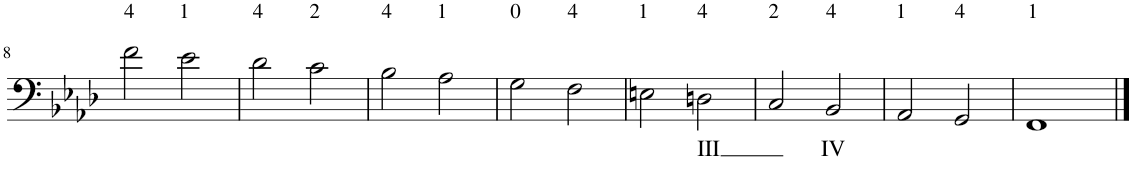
**kern	**text
*part1	*part1
*staff1	*staff1
*I"[Double Bass (C1-F5, E1-D3)]	*
*I'Db.	*
!!LO:PB:g=z
*clefF4	*
*Trd7c12	*
*k[b-e-a-d-]	*
*A-:	*
*M4/4	*
=8	=8
!LO:TX:a:t=4	!
2f\	.
!LO:TX:a:t=1	!
2e-\	.
=9	=9
!LO:TX:a:t=4	!
2d-\	.
!LO:TX:a:t=2	!
2c\	.
=10	=10
!LO:TX:a:t=4	!
2B-\	.
!LO:TX:a:t=1	!
2A-\	.
=11	=11
!LO:TX:a:t=0	!
2G\	.
!LO:TX:a:t=4	!
2F\	.
=12	=12
!LO:TX:a:t=1	!
2En\	.
!LO:TX:a:t=4	!
!	!LO:LY:b
2Dn\	III
=13	=13
!LO:TX:a:t=2	!
2C/	.
!LO:TX:a:t=4	!
!	!LO:LY:b
2BB-/	IV
=14	=14
!LO:TX:a:t=1	!
2AA-/	.
!LO:TX:a:t=4	!
2GG/	.
=15	=15
!LO:TX:a:t=1	!
1FF	.
==	==
*-	*-
